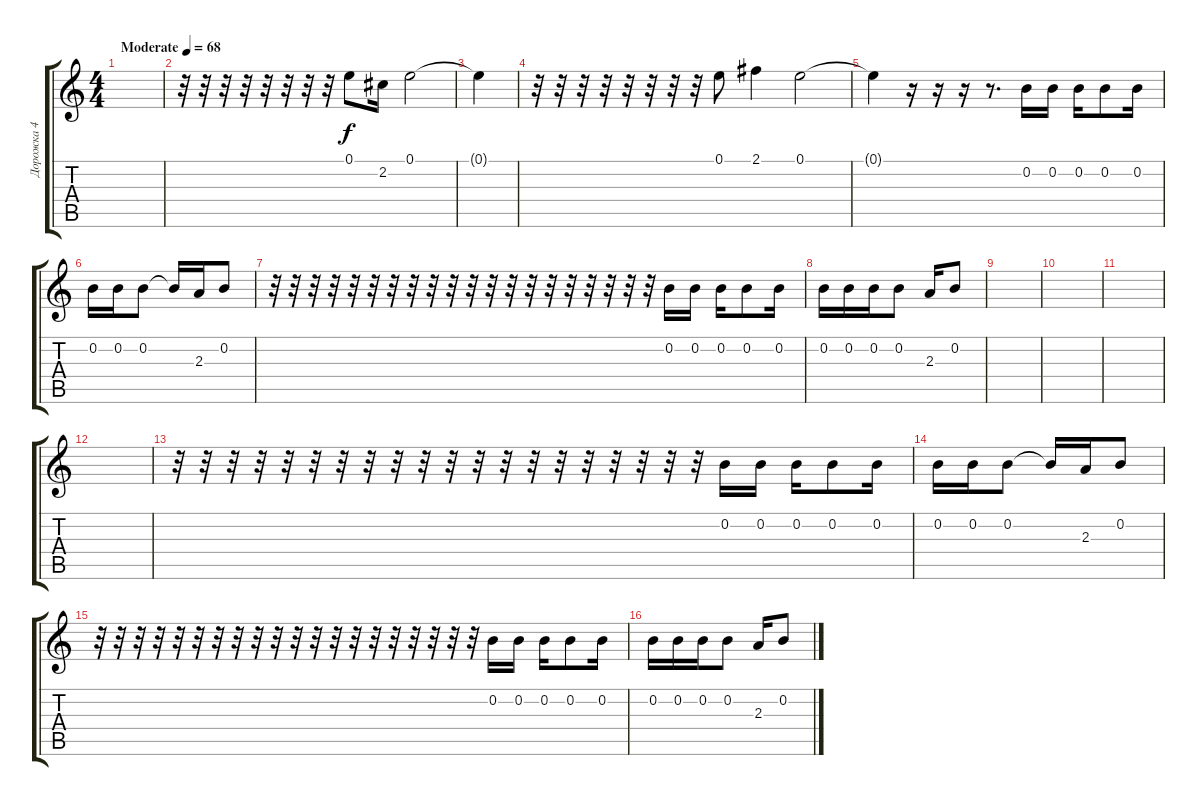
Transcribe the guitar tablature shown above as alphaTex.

\track ("Дорожка 4" "Дорожка 4") {instrument electricguitarjazz}
\staff {score tabs}
\tuning (E4 B3 G3 D3 A2 E2) {hide}
\ts (4 4)
\tempo (68 "Moderate")
\clef g2
\ks c
|
r.32 r.32 r.32 r.32 r.32 r.32 r.32 r.32 0.1.8 2.2.16 0.1.2 |
0.1{t}.4 |
r.32 r.32 r.32 r.32 r.32 r.32 r.32 r.32 0.1.8 2.1.4 0.1.2 |
0.1{t}.4 r.16 r.16 r.16 r.8{d} 0.2.16 0.2.16 0.2.16 0.2.8 0.2.16 |
0.2.16 0.2.16 0.2.8 0.2{t}.16 2.3.16 0.2.8 |
r.32 r.32 r.32 r.32 r.32 r.32 r.32 r.32 r.32 r.32 r.32 r.32 r.32 r.32 r.32 r.32 r.32 r.32 r.32 r.32 0.2.16 0.2.16 0.2.16 0.2.8 0.2.16 |
0.2.16 0.2.16 0.2.16 0.2.8 2.3.16 0.2.8 |
|
|
|
|
r.32 r.32 r.32 r.32 r.32 r.32 r.32 r.32 r.32 r.32 r.32 r.32 r.32 r.32 r.32 r.32 r.32 r.32 r.32 r.32 0.2.16 0.2.16 0.2.16 0.2.8 0.2.16 |
0.2.16 0.2.16 0.2.8 0.2{t}.16 2.3.16 0.2.8 |
r.32 r.32 r.32 r.32 r.32 r.32 r.32 r.32 r.32 r.32 r.32 r.32 r.32 r.32 r.32 r.32 r.32 r.32 r.32 r.32 0.2.16 0.2.16 0.2.16 0.2.8 0.2.16 |
0.2.16 0.2.16 0.2.16 0.2.8 2.3.16 0.2.8
